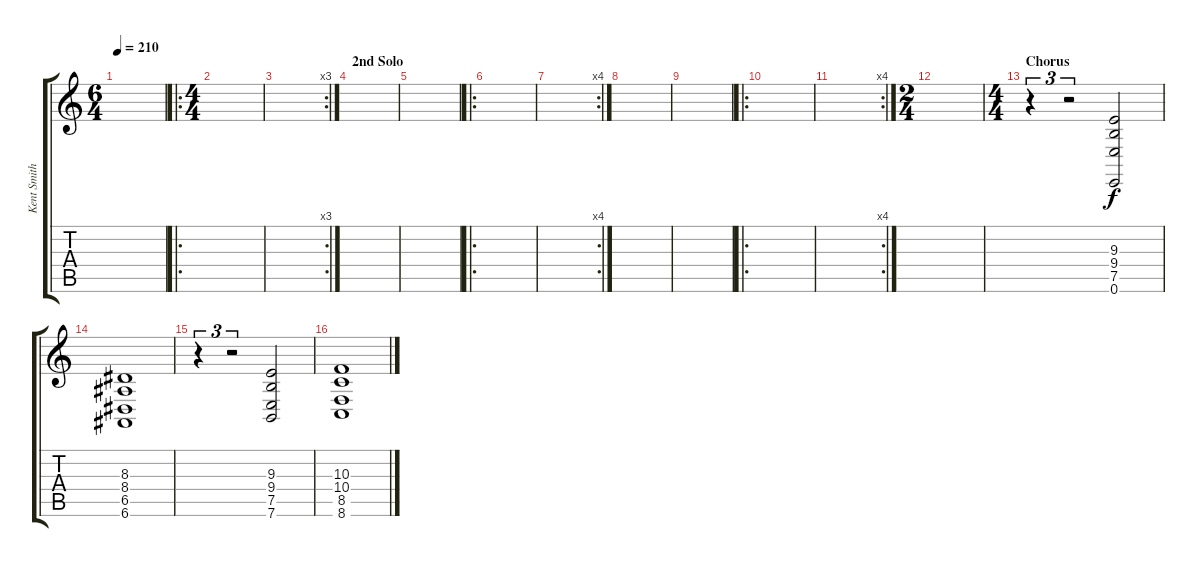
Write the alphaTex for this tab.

\track ("Kent Smith" "Kent Smith") {instrument choiraahs}
\staff {score tabs}
\tuning (E4 B3 G3 D3 A2 E2) {hide}
\ts (6 4)
\tempo 210
\clef g2
\ks c
|
\ro
\ts (4 4)
|
\rc 3
|
\section ("" "2nd Solo")
|
|
\ro
|
\rc 4
|
|
|
\ro
|
\rc 4
|
\ts (2 4)
|
\ts (4 4)
\section ("" "Chorus")
r.4{tu (3 2)} r.2{tu (3 2)} (9.3 9.4 7.5 0.6).2 |
(8.3 8.4 6.5 6.6).1 |
r.4{tu (3 2)} r.2{tu (3 2)} (9.3 9.4 7.5 7.6).2 |
(10.3 10.4 8.5 8.6).1
